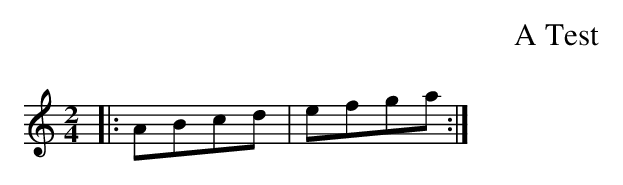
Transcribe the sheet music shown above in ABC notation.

X:1
T: A Test
M: 2/4
L: 1/8
K: Am
|: ABcd | efga :|
